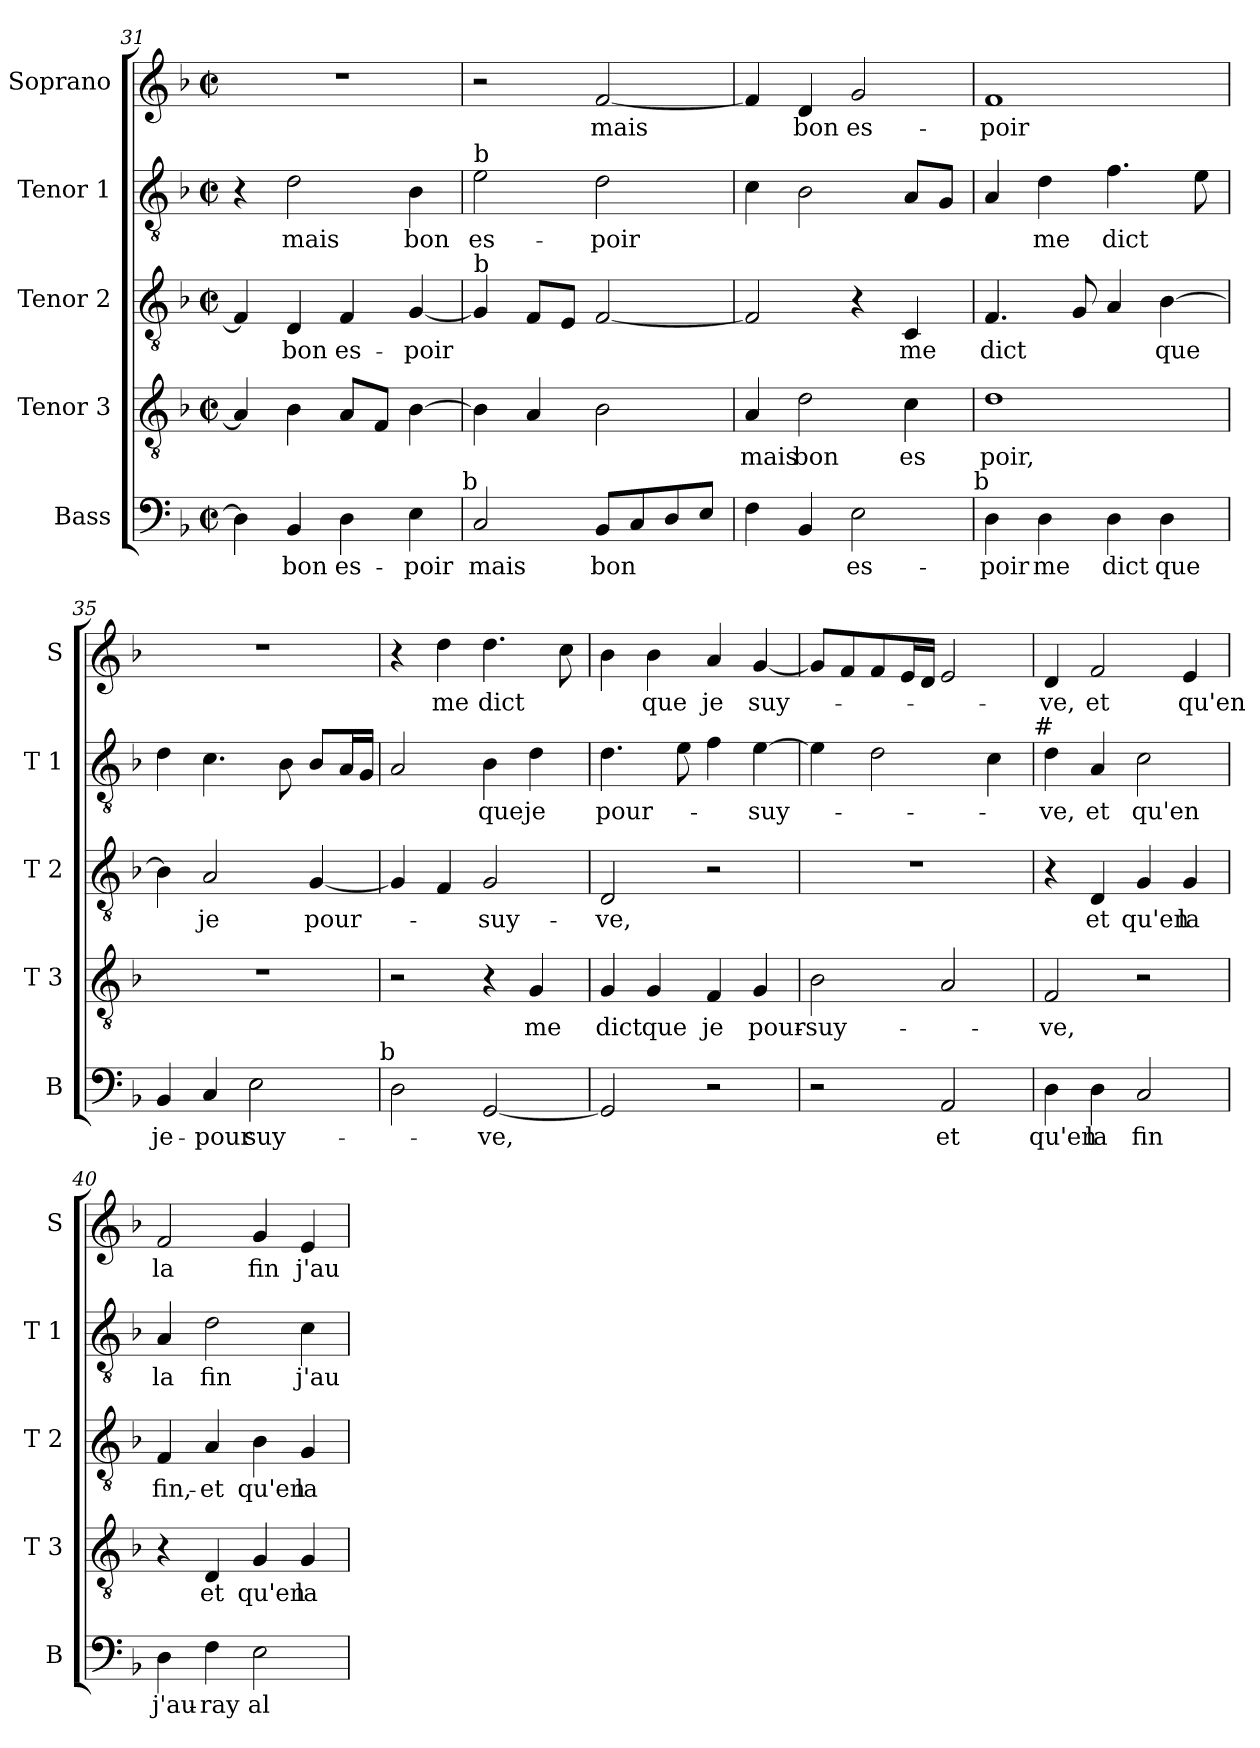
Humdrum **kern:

**kern	**text	**kern	**text	**kern	**text	**kern	**text	**kern	**text
*part5	*part5	*part4	*part4	*part3	*part3	*part2	*part2	*part1	*part1
*staff5	*staff5	*staff4	*staff4	*staff3	*staff3	*staff2	*staff2	*staff1	*staff1
*I"Bass	*	*I"Tenor 3	*	*I"Tenor 2	*	*I"Tenor 1	*	*I"Soprano	*
*I'B	*	*I'T 3	*	*I'T 2	*	*I'T 1	*	*I'S	*
*clefF4	*	*clefGv2	*	*clefGv2	*	*clefGv2	*	*clefG2	*
*k[b-]	*	*k[b-]	*	*k[b-]	*	*k[b-]	*	*k[b-]	*
*F:	*	*F:	*	*F:	*	*F:	*	*F:	*
*M2/2	*	*M2/2	*	*M2/2	*	*M2/2	*	*M2/2	*
*met(c|)	*	*met(c|)	*	*met(c|)	*	*met(c|)	*	*met(c|)	*
=31	=31	=31	=31	=31	=31	=31	=31	=31	=31
4D\]	.	4A/]	.	4F/]	.	4r	.	1r	.
4BB-/	bon	4B-\	.	4D/	bon	2d\	mais	.	.
4D\	es-	8A/L	.	4F/	es-	.	.	.	.
.	.	8F/J	.	.	.	.	.	.	.
4E\	-poir	[4B-\	.	[4G/	-poir	4B-\	bon	.	.
!LO:TX:a:t=b	!	!	!	!	!	!	!	!	!
!!LO:LB:g=z
=32	=32	=32	=32	=32	=32	=32	=32	=32	=32
!	!	!	!	!	!	!LO:TX:a:t=b	!	!	!
!	!	!	!	!LO:TX:a:t=b	!	!	!	!	!
2C/	mais	4B-\]	.	4G/]	.	2e\	es-	2r	.
.	.	4A/	.	8F/L	.	.	.	.	.
.	.	.	.	8E/J	.	.	.	.	.
8BB-/L	bon	2B-\	.	[2F/	.	2d\	-poir	[2f/	mais
8C/	.	.	.	.	.	.	.	.	.
8D/	.	.	.	.	.	.	.	.	.
8E/J	.	.	.	.	.	.	.	.	.
=33	=33	=33	=33	=33	=33	=33	=33	=33	=33
4F\	.	4A/	mais	2F/]	.	4c\	.	4f/]	.
4BB-/	.	2d\	bon	.	.	2B-\	.	4d/	bon
2E\	es-	.	.	4r	.	.	.	2g/	es-
.	.	4c\	es	4C/	me	8A/L	.	.	.
.	.	.	.	.	.	8G/J	.	.	.
!LO:TX:a:t=b	!	!	!	!	!	!	!	!	!
=34	=34	=34	=34	=34	=34	=34	=34	=34	=34
4D\	-poir	1d	poir,	4.F/	dict	4A/	.	1f	-poir
4D\	me	.	.	.	.	4d\	me	.	.
.	.	.	.	8G/	.	.	.	.	.
4D\	dict	.	.	4A/	.	4.f\	dict	.	.
4D\	que	.	.	[4B-\	que	.	.	.	.
.	.	.	.	.	.	8e\	.	.	.
=35	=35	=35	=35	=35	=35	=35	=35	=35	=35
4BB-/	je-	1r	.	4B-\]	.	4d\	.	1r	.
4C/	-pour	.	.	2A/	je	4.c\	.	.	.
2E\	suy-	.	.	.	.	.	.	.	.
.	.	.	.	.	.	8B-\	.	.	.
.	.	.	.	[4G/	pour-	8B-/L	.	.	.
.	.	.	.	.	.	16A/L	.	.	.
.	.	.	.	.	.	16G/JJ	.	.	.
!LO:TX:a:t=b	!	!	!	!	!	!	!	!	!
=36	=36	=36	=36	=36	=36	=36	=36	=36	=36
2D\	.	2r	.	4G/]	.	2A/	.	4r	.
.	.	.	.	4F/	.	.	.	4dd\	me
[2GG/	-ve,	4r	.	2G/	-suy-	4B-\	que	4.dd\	dict
.	.	4G/	me	.	.	4d\	je	.	.
.	.	.	.	.	.	.	.	8cc\	.
!!LO:LB:g=z
=37	=37	=37	=37	=37	=37	=37	=37	=37	=37
2GG/]	.	4G/	dict	2D/	-ve,	4.d\	pour-	4b-\	.
.	.	4G/	que	.	.	.	.	4b-\	que
.	.	.	.	.	.	8e\	.	.	.
2r	.	4F/	je	2r	.	4f\	.	4a/	je
.	.	4G/	pour-	.	.	[4e\	-suy-	[4g/	suy-
=38	=38	=38	=38	=38	=38	=38	=38	=38	=38
2r	.	2B-\	-suy-	1r	.	4e\]	.	8g/L]	.
.	.	.	.	.	.	.	.	8f/	.
.	.	.	.	.	.	2d\	.	8f/	.
.	.	.	.	.	.	.	.	16e/L	.
.	.	.	.	.	.	.	.	16d/JJ	.
2AA/	et	2A/	.	.	.	.	.	2e/	.
.	.	.	.	.	.	4c\	.	.	.
!	!	!	!	!	!	!LO:TX:a:t=#	!	!	!
=39	=39	=39	=39	=39	=39	=39	=39	=39	=39
4D\	qu'en	2F/	-ve,	4r	.	4d\	-ve,	4d/	-ve,
4D\	la	.	.	4D/	et	4A/	et	2f/	et
2C/	fin	2r	.	4G/	qu'en	2c\	qu'en	.	.
.	.	.	.	4G/	la	.	.	4e/	qu'en
=40	=40	=40	=40	=40	=40	=40	=40	=40	=40
4D\	j'au-	4r	.	4F/	fin,-	4A/	la	2f/	la
4F\	-ray	4D/	et	4A/	-et	2d\	fin	.	.
2E\	al-	4G/	qu'en	4B-\	qu'en	.	.	4g/	fin
.	.	4G/	la	4G/	la	4c\	j'au-	4e/	j'au-
=	=	=	=	=	=	=	=	=	=
*-	*-	*-	*-	*-	*-	*-	*-	*-	*-
